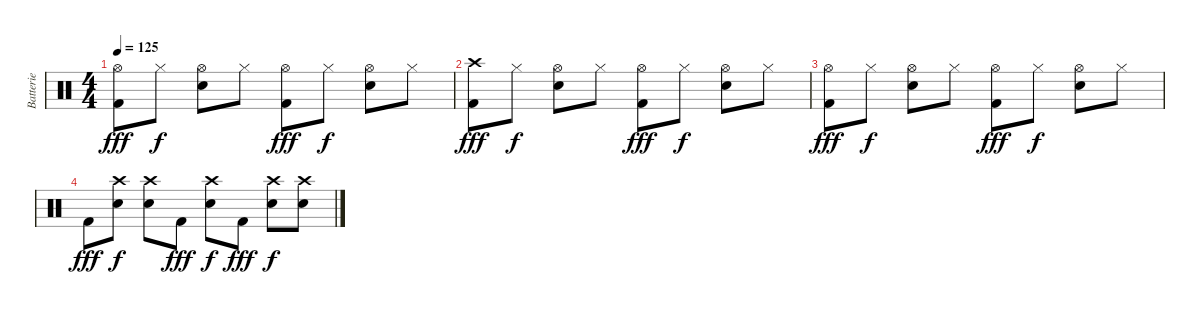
\track ("Batterie" "Batterie") {instrument percussion}
\staff {score}
\articulation defaults
\ts (4 4)
\tempo 125
\clef neutral
\ks c
("Hi-Hat (open)" "Kick (hit) 2").8{dy fff} "Hi-Hat (closed)".8{dy f} ("Hi-Hat (open)" "Snare (hit) 2").8 "Hi-Hat (closed)".8 ("Hi-Hat (open)" "Kick (hit) 2").8{dy fff} "Hi-Hat (closed)".8{dy f} ("Hi-Hat (open)" "Snare (hit) 2").8 "Hi-Hat (closed)".8 |
("Crash high (hit)" "Kick (hit) 2").8{dy fff} "Hi-Hat (closed)".8{dy f} ("Hi-Hat (open)" "Snare (hit) 2").8 "Hi-Hat (closed)".8 ("Hi-Hat (open)" "Kick (hit) 2").8{dy fff} "Hi-Hat (closed)".8{dy f} ("Hi-Hat (open)" "Snare (hit) 2").8 "Hi-Hat (closed)".8 |
("Hi-Hat (open)" "Kick (hit) 2").8{dy fff} "Hi-Hat (closed)".8{dy f} ("Hi-Hat (open)" "Snare (hit) 2").8 "Hi-Hat (closed)".8 ("Hi-Hat (open)" "Kick (hit) 2").8{dy fff} "Hi-Hat (closed)".8{dy f} ("Hi-Hat (open)" "Snare (hit) 2").8 "Hi-Hat (closed)".8 |
"Kick (hit) 2".8{dy fff} ("Crash high (hit)" "Snare (hit) 2").8{dy f} ("Crash high (hit)" "Snare (hit) 2").8 "Kick (hit) 2".8{dy fff} ("Crash high (hit)" "Snare (hit) 2").8{dy f} "Kick (hit) 2".8{dy fff} ("Crash high (hit)" "Snare (hit) 2").8{dy f} ("Crash high (hit)" "Snare (hit) 2").8
